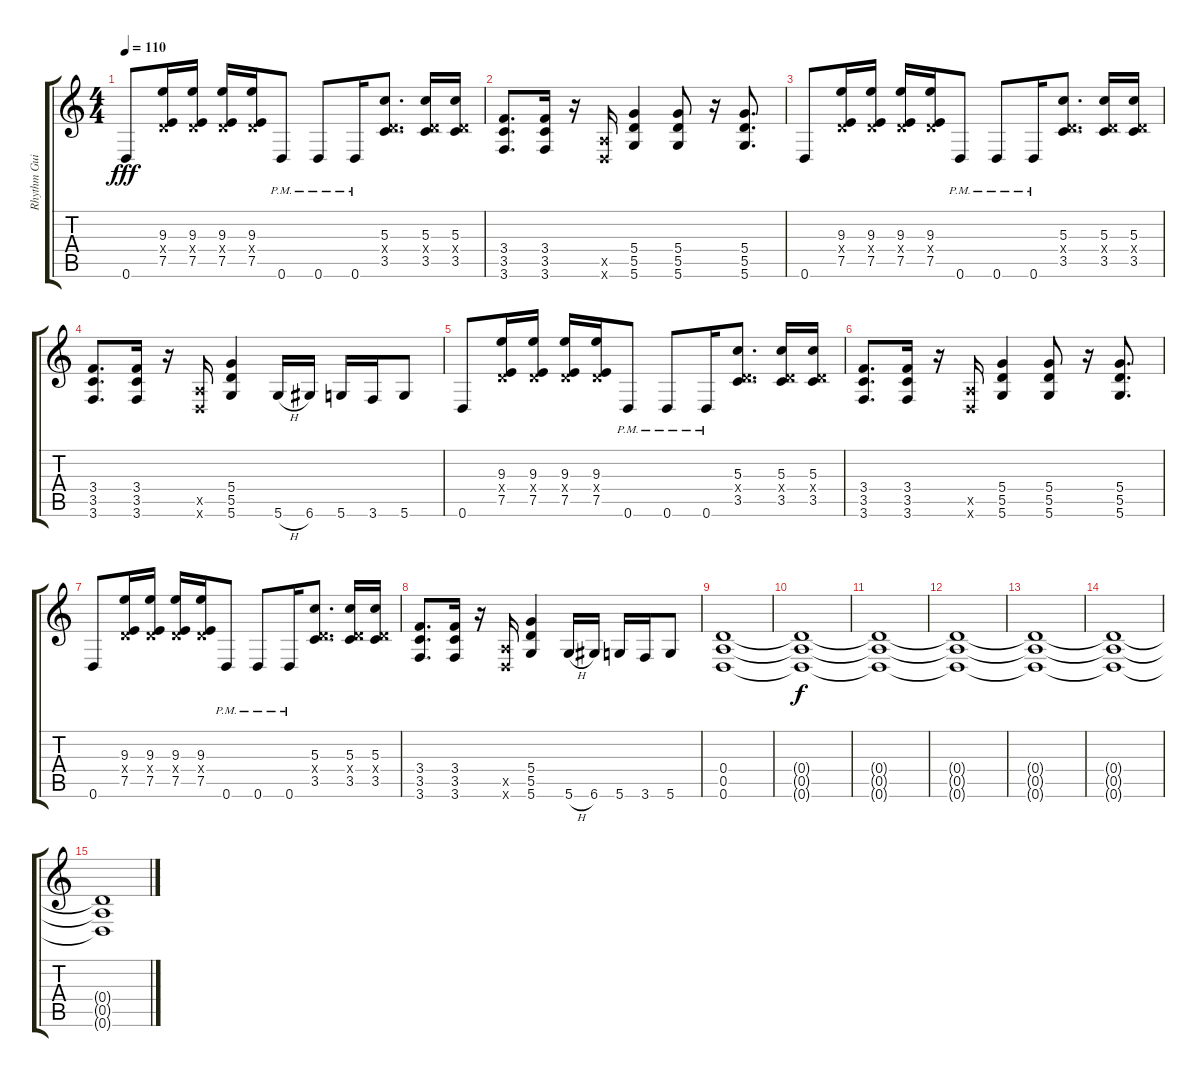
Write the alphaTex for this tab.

\track ("Rhythm Guitar R" "Rhythm Gui") {instrument overdrivenguitar}
\staff {score tabs}
\tuning (E4 B3 G3 D3 A2 D2) {hide}
\ts (4 4)
\tempo 110
\clef g2
\ks c
0.6.8{dy fff} (9.3 0.4{x} 7.5).16 (9.3 0.4{x} 7.5).16 (9.3 0.4{x} 7.5).16 (9.3 0.4{x} 7.5).16 0.6{pm}.8 0.6{pm}.8 0.6{pm}.16 (5.3 0.4{x} 3.5).8{d} (5.3 0.4{x} 3.5).16 (5.3 0.4{x} 3.5).16 |
(3.4 3.5 3.6).8{d} (3.4 3.5 3.6).16 r.16 (0.5{x} 0.6{x}).16 (5.4 5.5 5.6).4 (5.4 5.5 5.6).8 r.16 (5.4 5.5 5.6).8{d} |
0.6.8 (9.3 0.4{x} 7.5).16 (9.3 0.4{x} 7.5).16 (9.3 0.4{x} 7.5).16 (9.3 0.4{x} 7.5).16 0.6{pm}.8 0.6{pm}.8 0.6{pm}.16 (5.3 0.4{x} 3.5).8{d} (5.3 0.4{x} 3.5).16 (5.3 0.4{x} 3.5).16 |
(3.4 3.5 3.6).8{d} (3.4 3.5 3.6).16 r.16 (0.5{x} 0.6{x}).16 (5.4 5.5 5.6).4 5.6{h}.16 6.6.16 5.6.16 3.6.16 5.6.8 |
0.6.8 (9.3 0.4{x} 7.5).16 (9.3 0.4{x} 7.5).16 (9.3 0.4{x} 7.5).16 (9.3 0.4{x} 7.5).16 0.6{pm}.8 0.6{pm}.8 0.6{pm}.16 (5.3 0.4{x} 3.5).8{d} (5.3 0.4{x} 3.5).16 (5.3 0.4{x} 3.5).16 |
(3.4 3.5 3.6).8{d} (3.4 3.5 3.6).16 r.16 (0.5{x} 0.6{x}).16 (5.4 5.5 5.6).4 (5.4 5.5 5.6).8 r.16 (5.4 5.5 5.6).8{d} |
0.6.8 (9.3 0.4{x} 7.5).16 (9.3 0.4{x} 7.5).16 (9.3 0.4{x} 7.5).16 (9.3 0.4{x} 7.5).16 0.6{pm}.8 0.6{pm}.8 0.6{pm}.16 (5.3 0.4{x} 3.5).8{d} (5.3 0.4{x} 3.5).16 (5.3 0.4{x} 3.5).16 |
(3.4 3.5 3.6).8{d} (3.4 3.5 3.6).16 r.16 (0.5{x} 0.6{x}).16 (5.4 5.5 5.6).4 5.6{h}.16 6.6.16 5.6.16 3.6.16 5.6.8 |
(0.4 0.5 0.6).1 |
(0.4{t} 0.5{t} 0.6{t}).1{dy f} |
(0.4{t} 0.5{t} 0.6{t}).1 |
(0.4{t} 0.5{t} 0.6{t}).1{volume 0} |
(0.4{t} 0.5{t} 0.6{t}).1 |
(0.4{t} 0.5{t} 0.6{t}).1 |
(0.4{t} 0.5{t} 0.6{t}).1
